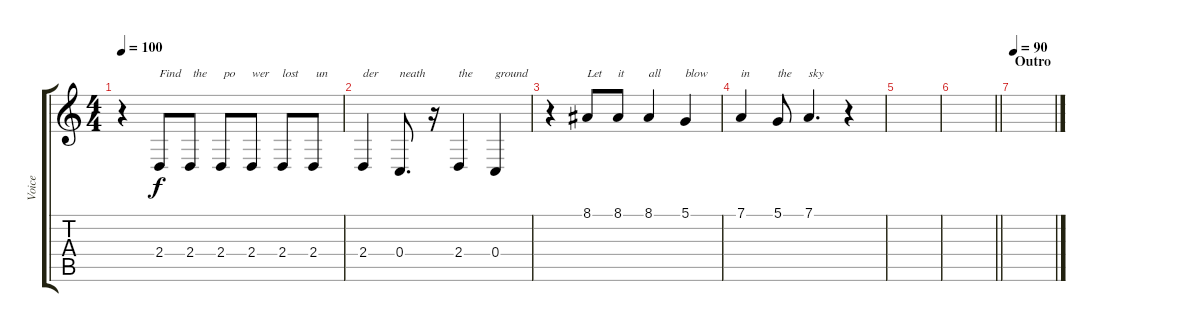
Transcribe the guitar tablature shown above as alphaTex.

\track ("Voice" "Voice") {instrument lead1square}
\staff {score tabs}
\tuning (D4 A3 F3 C3 G2 D2) {hide}
\ts (4 4)
\tempo 100
\clef g2
\ks c
r.4{dy f} 2.4.8{txt "Find"} 2.4.8{txt " the"} 2.4.8{txt " po"} 2.4.8{txt "wer"} 2.4.8{txt "lost"} 2.4.8{txt " un"} |
2.4.4{txt "der"} 0.4.8{d txt "neath"} r.16 2.4.4{txt "the"} 0.4.4{txt "ground"} |
r.4 8.1.8{txt "Let"} 8.1.8{txt "it"} 8.1.4{txt "all"} 5.1.4{txt "blow"} |
7.1.4{txt "in"} 5.1.8{txt "the"} 7.1.4{d txt "sky"} r.4 |
|
\barLineRight lightlight
|
\section ("" "Outro")
\tempo 90
